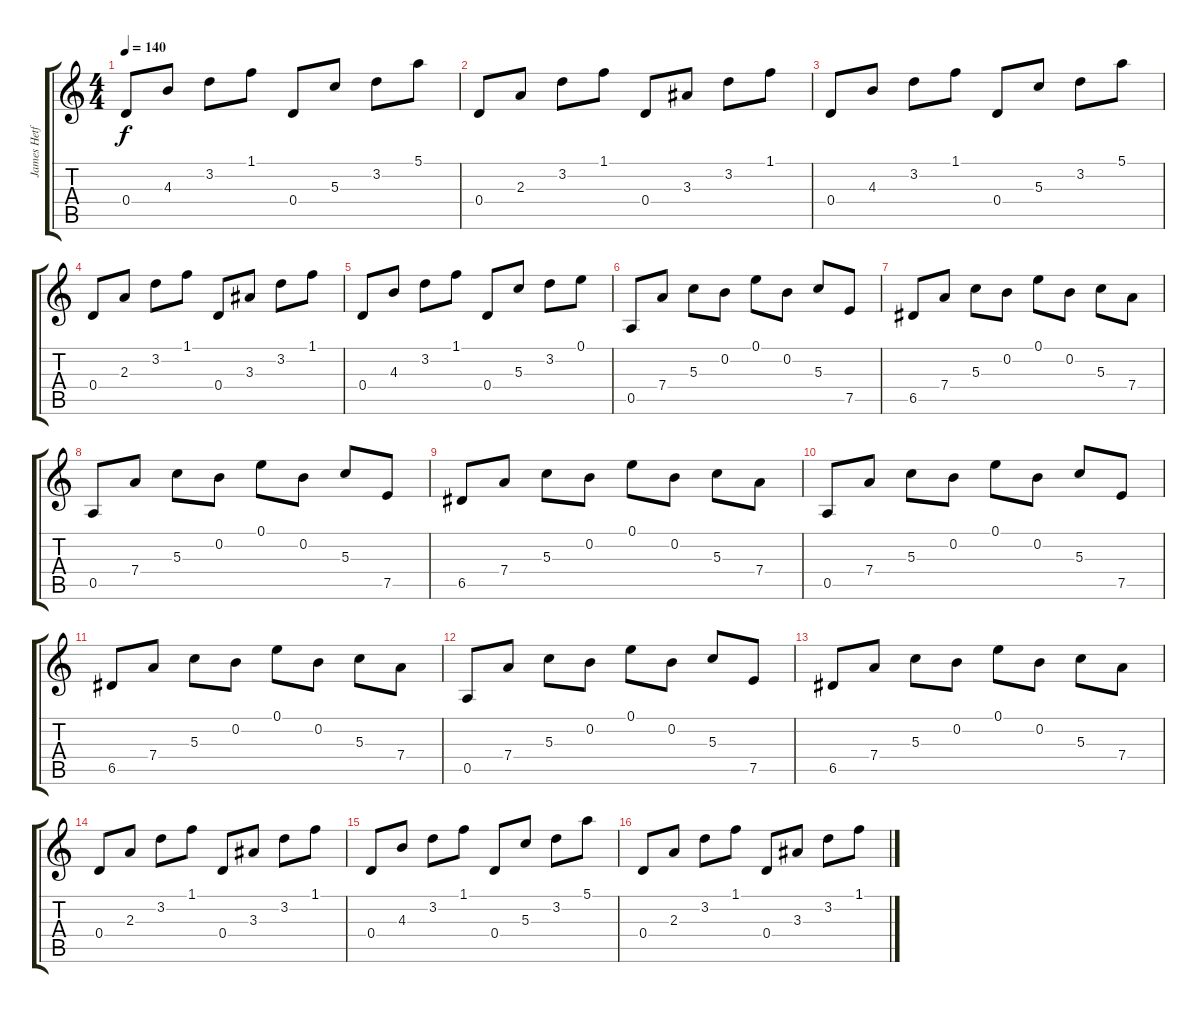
\track ("James Hetfield  (guitar dist)" "James Hetf") {instrument distortionguitar}
\staff {score tabs}
\tuning (E4 B3 G3 D3 A2 E2) {hide}
\ts (4 4)
\tempo 140
\clef g2
\ks c
0.4.8{dy f} 4.3.8 3.2.8 1.1.8 0.4.8 5.3.8 3.2.8 5.1.8 |
0.4.8 2.3.8 3.2.8 1.1.8 0.4.8 3.3.8 3.2.8 1.1.8 |
0.4.8 4.3.8 3.2.8 1.1.8 0.4.8 5.3.8 3.2.8 5.1.8 |
0.4.8 2.3.8 3.2.8 1.1.8 0.4.8 3.3.8 3.2.8 1.1.8 |
0.4.8 4.3.8 3.2.8 1.1.8 0.4.8 5.3.8 3.2.8 0.1.8 |
0.5.8 7.4.8 5.3.8 0.2.8 0.1.8 0.2.8 5.3.8 7.5.8 |
6.5.8 7.4.8 5.3.8 0.2.8 0.1.8 0.2.8 5.3.8 7.4.8 |
0.5.8 7.4.8 5.3.8 0.2.8 0.1.8 0.2.8 5.3.8 7.5.8 |
6.5.8 7.4.8 5.3.8 0.2.8 0.1.8 0.2.8 5.3.8 7.4.8 |
0.5.8 7.4.8 5.3.8 0.2.8 0.1.8 0.2.8 5.3.8 7.5.8 |
6.5.8 7.4.8 5.3.8 0.2.8 0.1.8 0.2.8 5.3.8 7.4.8 |
0.5.8 7.4.8 5.3.8 0.2.8 0.1.8 0.2.8 5.3.8 7.5.8 |
6.5.8 7.4.8 5.3.8 0.2.8 0.1.8 0.2.8 5.3.8 7.4.8 |
0.4.8 2.3.8 3.2.8 1.1.8 0.4.8 3.3.8 3.2.8 1.1.8 |
0.4.8 4.3.8 3.2.8 1.1.8 0.4.8 5.3.8 3.2.8 5.1.8 |
0.4.8 2.3.8 3.2.8 1.1.8 0.4.8 3.3.8 3.2.8 1.1.8
